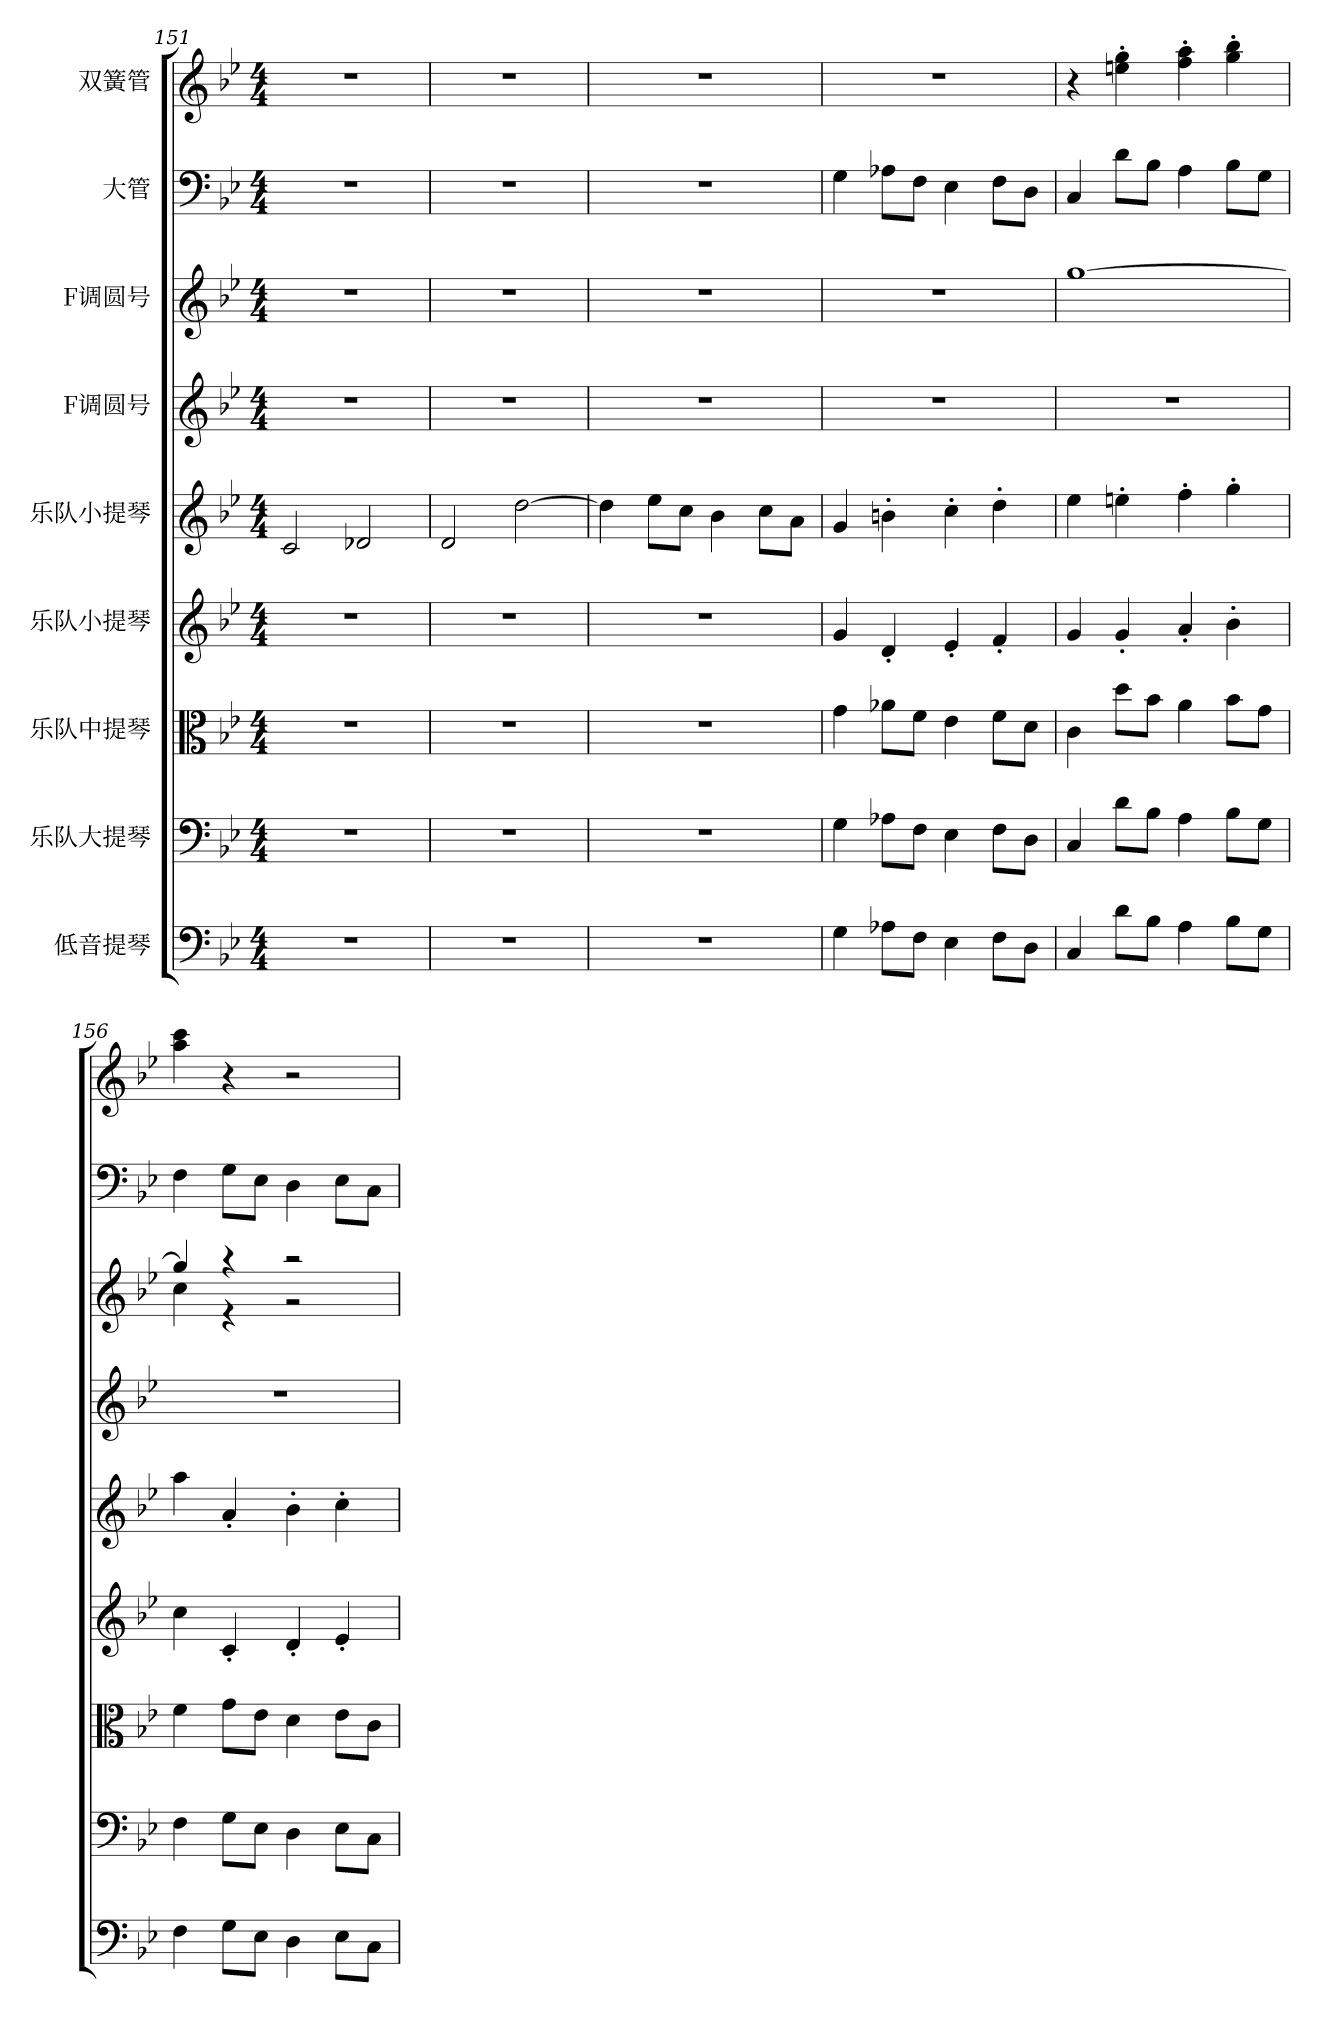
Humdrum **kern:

**kern	**kern	**kern	**kern	**kern	**kern	**kern	**kern	**kern
*part9	*part8	*part7	*part6	*part5	*part4	*part3	*part2	*part1
*staff9	*staff8	*staff7	*staff6	*staff5	*staff4	*staff3	*staff2	*staff1
*I"低音提琴	*I"乐队大提琴	*I"乐队中提琴	*I"乐队小提琴	*I"乐队小提琴	*I"F调圆号	*I"F调圆号	*I"大管	*I"双簧管
!!LO:PB:g=z
*clefF4	*clefF4	*clefC3	*clefG2	*clefG2	*clefG2	*clefG2	*clefF4	*clefG2
*ITrd7c12	*	*	*	*	*ITrd4c7	*ITrd4c7	*	*
*k[b-e-]	*k[b-e-]	*k[b-e-]	*k[b-e-]	*k[b-e-]	*k[b-e-a-]	*k[b-e-a-]	*k[b-e-]	*k[b-e-]
*M4/4	*M4/4	*M4/4	*M4/4	*M4/4	*M4/4	*M4/4	*M4/4	*M4/4
=151	=151	=151	=151	=151	=151	=151	=151	=151
1r	1r	1r	1r	2c/	1r	1r	1r	1r
.	.	.	.	2d-X/	.	.	.	.
=152	=152	=152	=152	=152	=152	=152	=152	=152
*	*	*	*	*	*	*	*	*MM183
1r	1r	1r	1r	2d/	1r	1r	1r	1r
.	.	.	.	[2dd\	.	.	.	.
=153	=153	=153	=153	=153	=153	=153	=153	=153
*	*	*	*	*	*	*	*	*MM194
1r	1r	1r	1r	4dd\]	1r	1r	1r	1r
.	.	.	.	8ee-\L	.	.	.	.
.	.	.	.	8cc\J	.	.	.	.
.	.	.	.	4b-\	.	.	.	.
.	.	.	.	8cc\L	.	.	.	.
.	.	.	.	8a\J	.	.	.	.
=154	=154	=154	=154	=154	=154	=154	=154	=154
*	*	*	*	*	*	*	*	*MM200
4GG\	4G\	4g\	4g/	4g/	1r	1r	4G\	1r
8AA-X\L	8A-X\L	8a-X\L	4d'/	4bn'\	.	.	8A-X\L	.
8FF\J	8F\J	8f\J	.	.	.	.	8F\J	.
4EE-\	4E-\	4e-\	4e-'/	4cc'\	.	.	4E-\	.
8FF\L	8F\L	8f\L	4f'/	4dd'\	.	.	8F\L	.
8DD\J	8D\J	8d\J	.	.	.	.	8D\J	.
=155	=155	=155	=155	=155	=155	=155	=155	=155
4CC/	4C/	4c\	4g/	4ee-\	1r	[1cc	4C/	4r
8D\L	8d\L	8dd\L	4g'/	4een'\	.	.	8d\L	4een\' 4gg\'
8BB-\J	8B-\J	8b-\J	.	.	.	.	8B-\J	.
4AA\	4A\	4a\	4a'/	4ff'\	.	.	4A\	4ff\' 4aa\'
8BB-\L	8B-\L	8b-\L	4b-'\	4gg'\	.	.	8B-\L	4gg\' 4bb-\'
8GG\J	8G\J	8g\J	.	.	.	.	8G\J	.
=156	=156	=156	=156	=156	=156	=156	=156	=156
*	*	*	*	*	*	*^	*	*
4FF\	4F\	4f\	4cc\	4aa\	1r	4cc/]	4f\	4F\	4aa\ 4ccc\
8GG\L	8G\L	8g\L	4c'/	4a'/	.	4r	4r	8G\L	4r
8EE-\J	8E-\J	8e-\J	.	.	.	.	.	8E-\J	.
4DD\	4D\	4d\	4d'/	4b-'\	.	2r	2r	4D\	2r
8EE-\L	8E-\L	8e-\L	4e-'/	4cc'\	.	.	.	8E-\L	.
8CC\J	8C\J	8c\J	.	.	.	.	.	8C\J	.
*	*	*	*	*	*	*v	*v	*	*
=	=	=	=	=	=	=	=	=
*-	*-	*-	*-	*-	*-	*-	*-	*-
